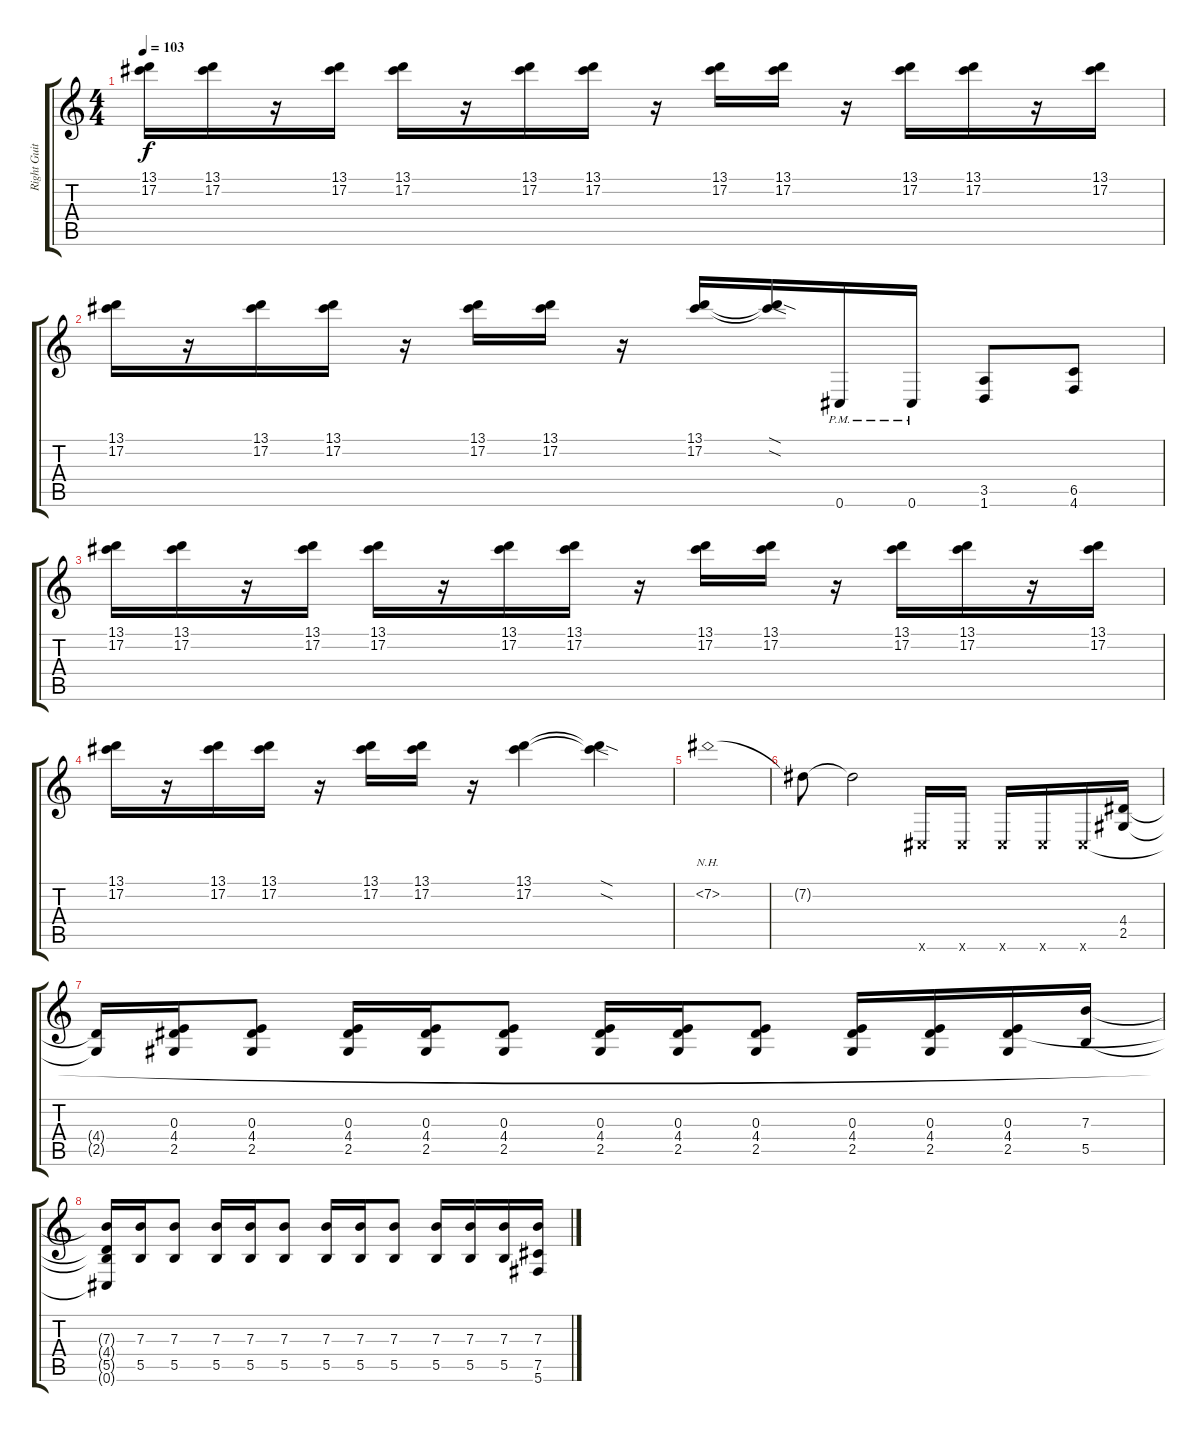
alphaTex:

\track ("Right Guitar" "Right Guit") {instrument distortionguitar}
\staff {score tabs}
\tuning (Db4 Ab3 E3 B2 Gb2 Db2) {hide}
\ts (4 4)
\tempo 103
\clef g2
\ks c
(13.1 17.2).16{dy f} (13.1 17.2).16 r.16 (13.1 17.2).16 (13.1 17.2).16 r.16 (13.1 17.2).16 (13.1 17.2).16 r.16 (13.1 17.2).16 (13.1 17.2).16 r.16 (13.1 17.2).16 (13.1 17.2).16 r.16 (13.1 17.2).16 |
(13.1 17.2).16 r.16 (13.1 17.2).16 (13.1 17.2).16 r.16 (13.1 17.2).16 (13.1 17.2).16 r.16 (13.1 17.2).16 (13.1{sod t} 17.2{sod t}).16 0.6{pm}.16 0.6{pm}.16 (3.5 1.6).8 (6.5 4.6).8 |
(13.1 17.2).16 (13.1 17.2).16 r.16 (13.1 17.2).16 (13.1 17.2).16 r.16 (13.1 17.2).16 (13.1 17.2).16 r.16 (13.1 17.2).16 (13.1 17.2).16 r.16 (13.1 17.2).16 (13.1 17.2).16 r.16 (13.1 17.2).16 |
(13.1 17.2).16 r.16 (13.1 17.2).16 (13.1 17.2).16 r.16 (13.1 17.2).16 (13.1 17.2).16 r.16 (13.1 17.2).4 (13.1{sod t} 17.2{sod t}).4 |
7.2{nh}.1 |
7.2{t}.8 7.2{t}.2 0.6{x}.16 0.6{x}.16 0.6{x}.16 0.6{x}.16 0.6{x}.16 (4.4 2.5).16 |
(4.4{t} 2.5{t}).16 (0.3 4.4 2.5).16 (0.3 4.4 2.5).8 (0.3 4.4 2.5).16 (0.3 4.4 2.5).16 (0.3 4.4 2.5).8 (0.3 4.4 2.5).16 (0.3 4.4 2.5).16 (0.3 4.4 2.5).8 (0.3 4.4 2.5).16 (0.3 4.4 2.5).16 (0.3 4.4 2.5).16 (7.3 5.5).16 |
(7.3{t} 4.4{t} 5.5{t} 0.6{t}).16 (7.3 5.5).16 (7.3 5.5).8 (7.3 5.5).16 (7.3 5.5).16 (7.3 5.5).8 (7.3 5.5).16 (7.3 5.5).16 (7.3 5.5).8 (7.3 5.5).16 (7.3 5.5).16 (7.3 5.5).16 (7.3 7.5 5.6).16
